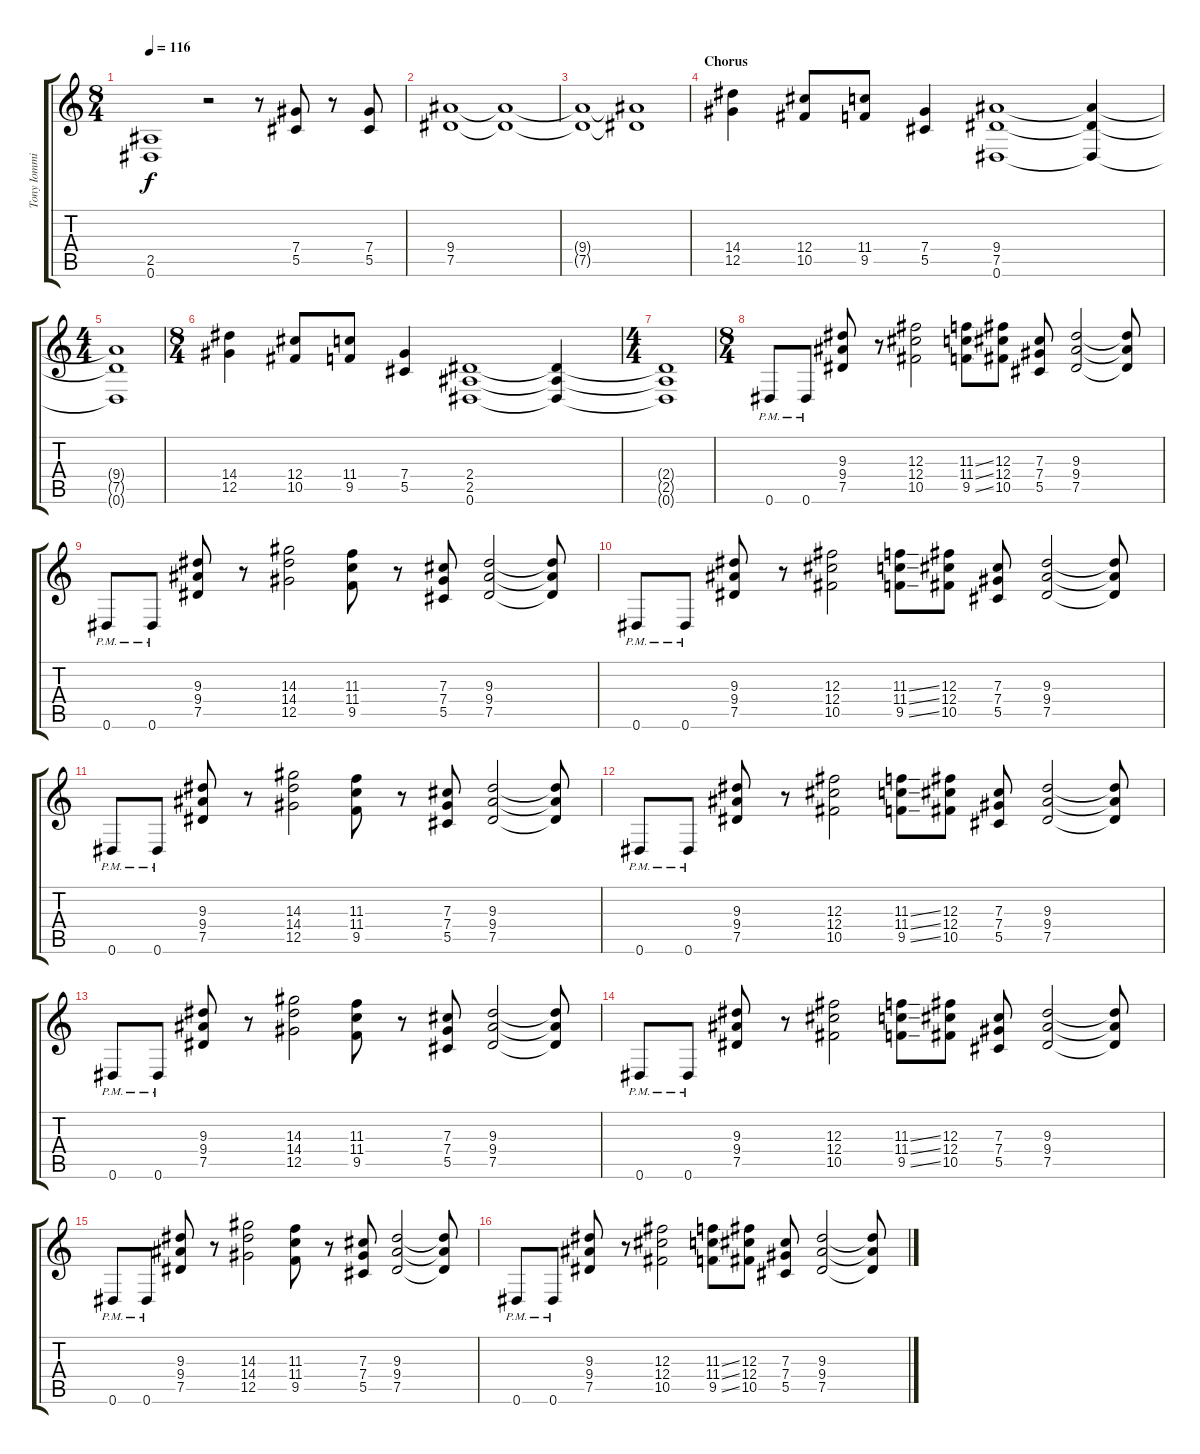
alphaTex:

\track ("Tony Iommi - Overdub" "Tony Iommi") {instrument overdrivenguitar}
\staff {score tabs}
\tuning (Eb4 Bb3 Gb3 Db3 Ab2 Eb2) {hide}
\ts (8 4)
\tempo 116
\clef g2
\ks c
(2.5{t} 0.6{t}).1{dy f} r.2 r.8 (7.4 5.5).8 r.8 (7.4 5.5).8 |
(9.4 7.5).1 (9.4{t} 7.5{t}).1 |
(9.4{t} 7.5{t}).1 (9.4{t} 7.5{t}).1 |
\section ("" "Chorus")
(14.4 12.5).4 (12.4 10.5).8 (11.4 9.5).8 (7.4 5.5).4 (9.4 7.5 0.6).1 (9.4{t} 7.5{t} 0.6{t}).4 |
\ts (4 4)
(9.4{t} 7.5{t} 0.6{t}).1 |
\ts (8 4)
(14.4 12.5).4 (12.4 10.5).8 (11.4 9.5).8 (7.4 5.5).4 (2.4 2.5 0.6).1 (2.4{t} 2.5{t} 0.6{t}).4 |
\ts (4 4)
(2.4{t} 2.5{t} 0.6{t}).1 |
\ts (8 4)
0.6{pm}.8 0.6{pm}.8 (9.3 9.4 7.5).8 r.8 (12.3 12.4 10.5).2 (11.3{ss} 11.4{ss} 9.5{ss}).8 (12.3 12.4 10.5).8 (7.3 7.4 5.5).8 (9.3 9.4 7.5).2 (9.3{t} 9.4{t} 7.5{t}).8 |
0.6{pm}.8 0.6{pm}.8 (9.3 9.4 7.5).8 r.8 (14.3 14.4 12.5).2 (11.3 11.4 9.5).8 r.8 (7.3 7.4 5.5).8 (9.3 9.4 7.5).2 (9.3{t} 9.4{t} 7.5{t}).8 |
0.6{pm}.8 0.6{pm}.8 (9.3 9.4 7.5).8 r.8 (12.3 12.4 10.5).2 (11.3{ss} 11.4{ss} 9.5{ss}).8 (12.3 12.4 10.5).8 (7.3 7.4 5.5).8 (9.3 9.4 7.5).2 (9.3{t} 9.4{t} 7.5{t}).8 |
0.6{pm}.8 0.6{pm}.8 (9.3 9.4 7.5).8 r.8 (14.3 14.4 12.5).2 (11.3 11.4 9.5).8 r.8 (7.3 7.4 5.5).8 (9.3 9.4 7.5).2 (9.3{t} 9.4{t} 7.5{t}).8 |
0.6{pm}.8 0.6{pm}.8 (9.3 9.4 7.5).8 r.8 (12.3 12.4 10.5).2 (11.3{ss} 11.4{ss} 9.5{ss}).8 (12.3 12.4 10.5).8 (7.3 7.4 5.5).8 (9.3 9.4 7.5).2 (9.3{t} 9.4{t} 7.5{t}).8 |
0.6{pm}.8 0.6{pm}.8 (9.3 9.4 7.5).8 r.8 (14.3 14.4 12.5).2 (11.3 11.4 9.5).8 r.8 (7.3 7.4 5.5).8 (9.3 9.4 7.5).2 (9.3{t} 9.4{t} 7.5{t}).8 |
0.6{pm}.8 0.6{pm}.8 (9.3 9.4 7.5).8 r.8 (12.3 12.4 10.5).2 (11.3{ss} 11.4{ss} 9.5{ss}).8 (12.3 12.4 10.5).8 (7.3 7.4 5.5).8 (9.3 9.4 7.5).2 (9.3{t} 9.4{t} 7.5{t}).8 |
0.6{pm}.8 0.6{pm}.8 (9.3 9.4 7.5).8 r.8 (14.3 14.4 12.5).2 (11.3 11.4 9.5).8 r.8 (7.3 7.4 5.5).8 (9.3 9.4 7.5).2 (9.3{t} 9.4{t} 7.5{t}).8 |
0.6{pm}.8 0.6{pm}.8 (9.3 9.4 7.5).8 r.8 (12.3 12.4 10.5).2 (11.3{ss} 11.4{ss} 9.5{ss}).8 (12.3 12.4 10.5).8 (7.3 7.4 5.5).8 (9.3 9.4 7.5).2 (9.3{t} 9.4{t} 7.5{t}).8
